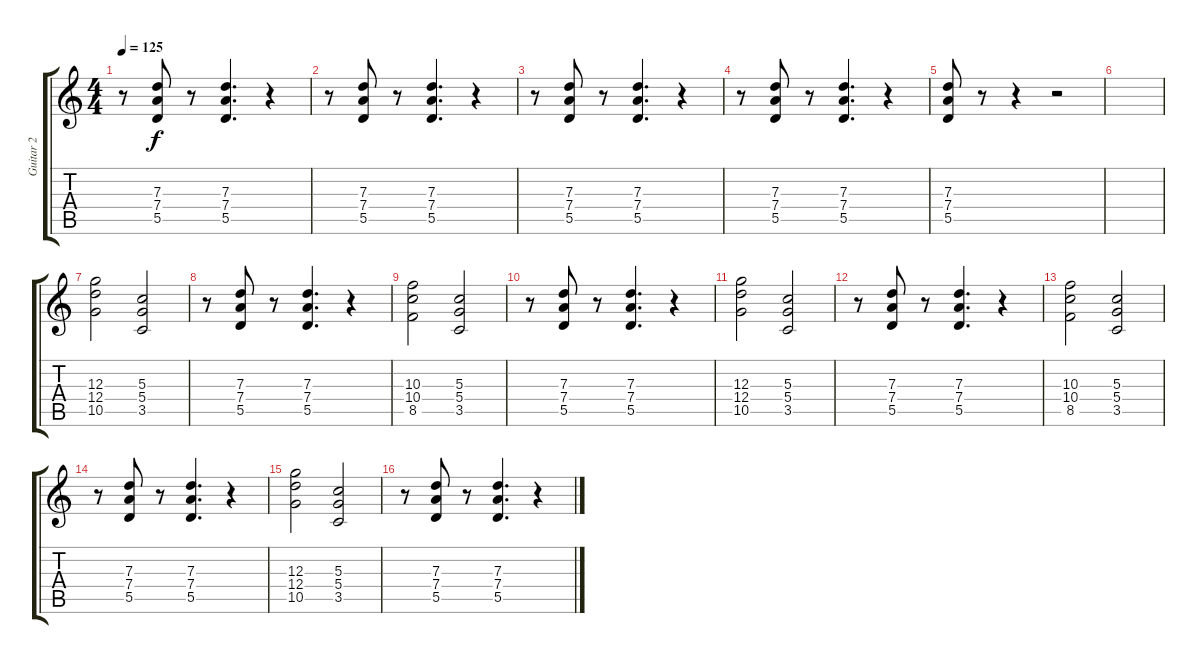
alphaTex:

\track ("Guitar 2" "Guitar 2") {instrument distortionguitar}
\staff {score tabs}
\tuning (E4 B3 G3 D3 A2 E2) {hide}
\ts (4 4)
\tempo 125
\clef g2
\ks c
r.8{dy f} (7.3 7.4 5.5).8 r.8 (7.3 7.4 5.5).4{d} r.4 |
r.8 (7.3 7.4 5.5).8 r.8 (7.3 7.4 5.5).4{d} r.4 |
r.8 (7.3 7.4 5.5).8 r.8 (7.3 7.4 5.5).4{d} r.4 |
r.8 (7.3 7.4 5.5).8 r.8 (7.3 7.4 5.5).4{d} r.4 |
(7.3 7.4 5.5).8 r.8 r.4 r.2 |
|
(12.3 12.4 10.5).2 (5.3 5.4 3.5).2 |
r.8 (7.3 7.4 5.5).8 r.8 (7.3 7.4 5.5).4{d} r.4 |
(10.3 10.4 8.5).2 (5.3 5.4 3.5).2 |
r.8 (7.3 7.4 5.5).8 r.8 (7.3 7.4 5.5).4{d} r.4 |
(12.3 12.4 10.5).2 (5.3 5.4 3.5).2 |
r.8 (7.3 7.4 5.5).8 r.8 (7.3 7.4 5.5).4{d} r.4 |
(10.3 10.4 8.5).2 (5.3 5.4 3.5).2 |
r.8 (7.3 7.4 5.5).8 r.8 (7.3 7.4 5.5).4{d} r.4 |
(12.3 12.4 10.5).2 (5.3 5.4 3.5).2 |
r.8 (7.3 7.4 5.5).8 r.8 (7.3 7.4 5.5).4{d} r.4
